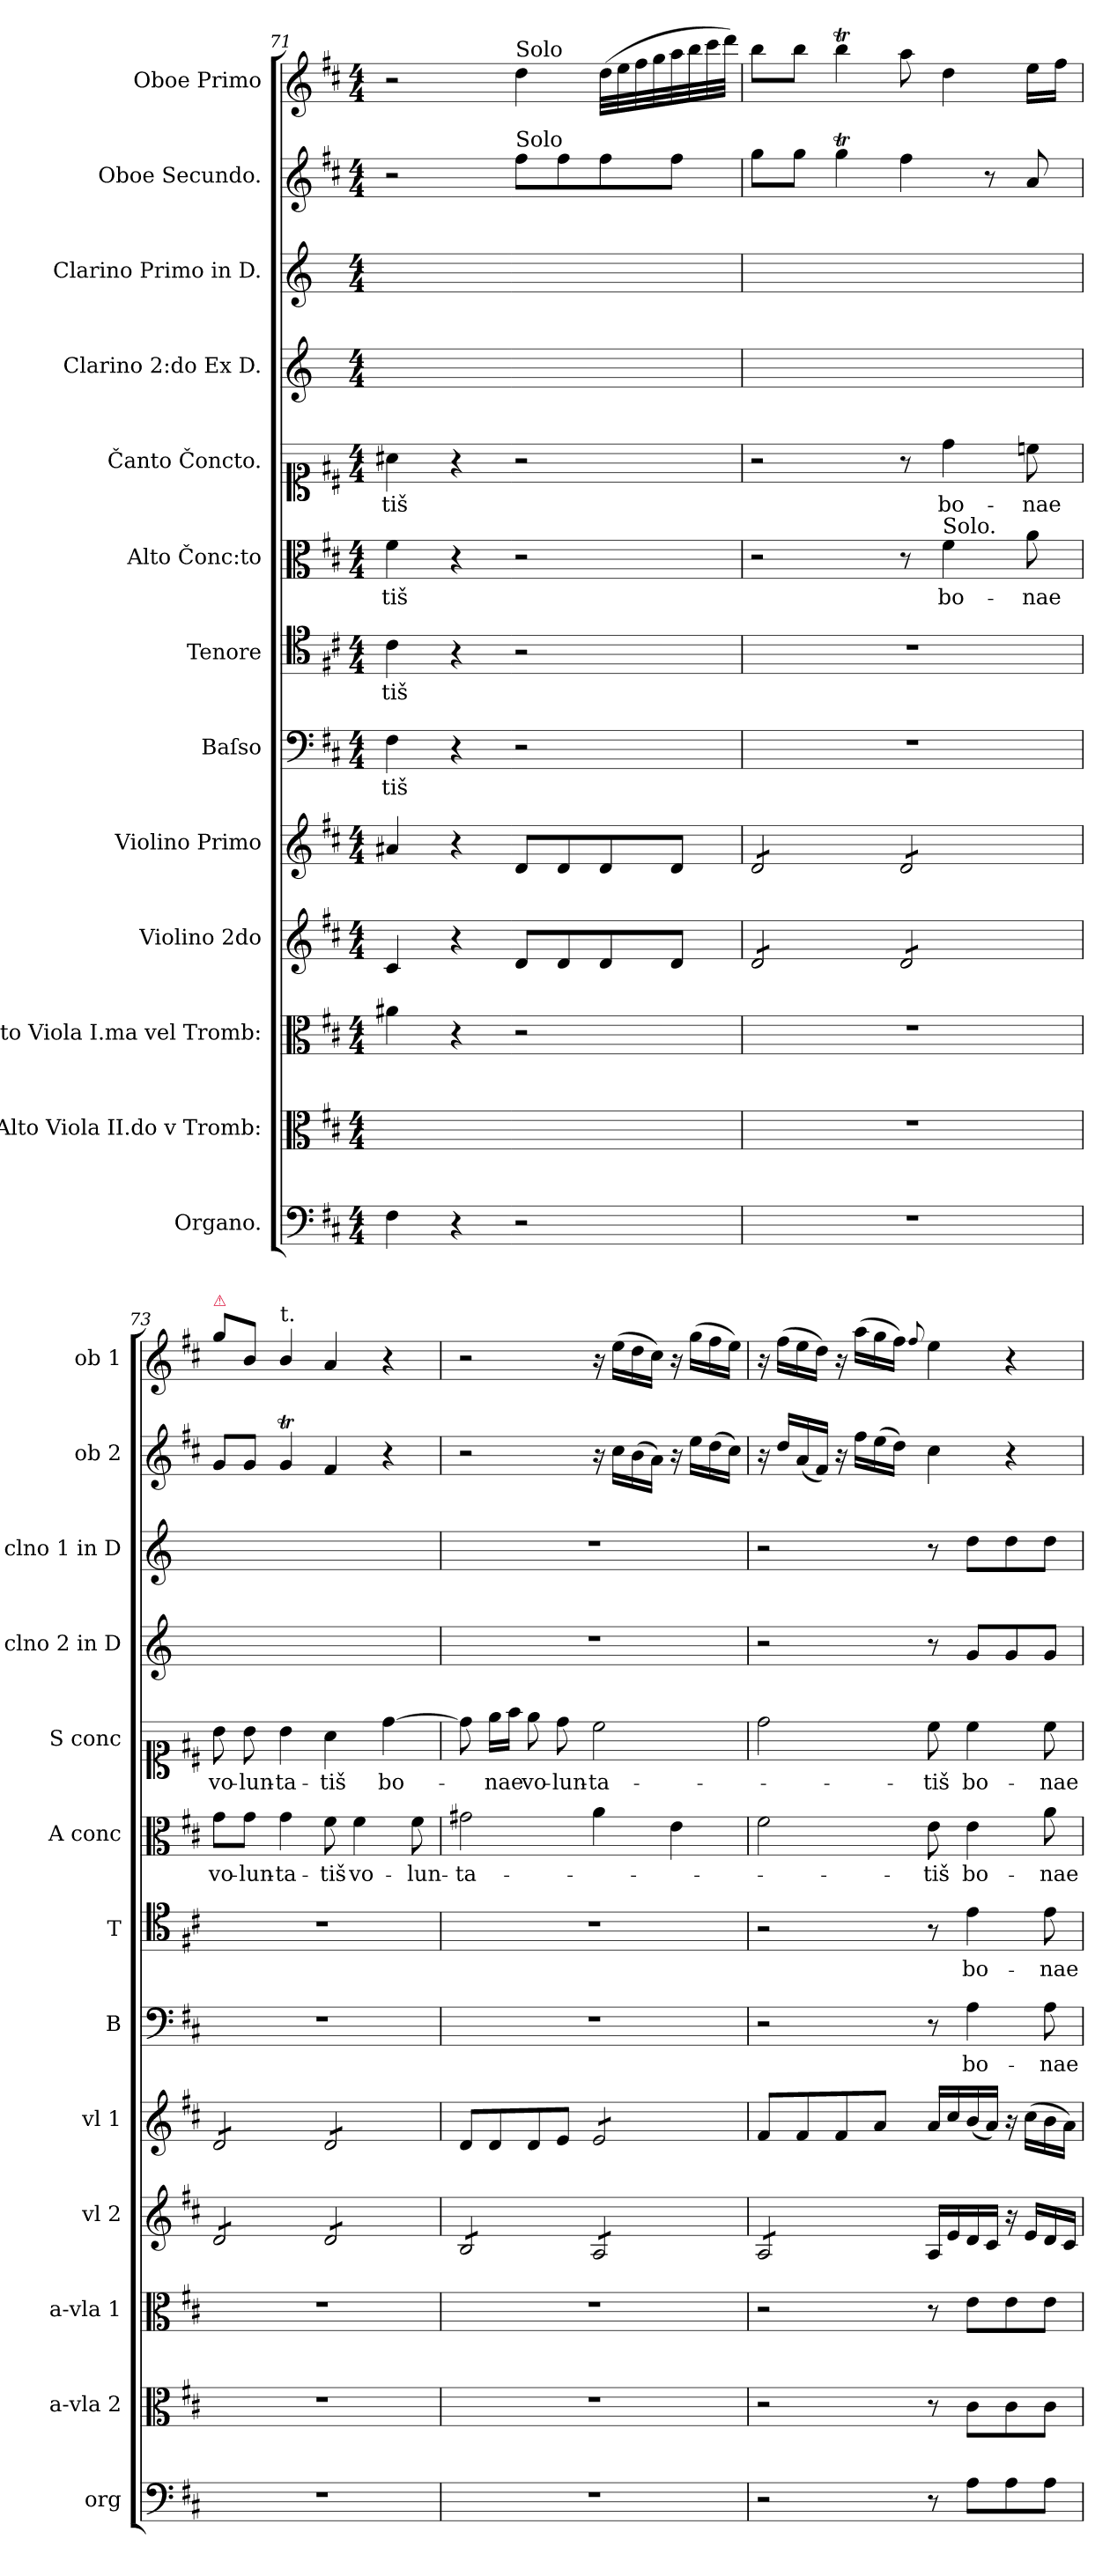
**kern	**kern	**kern	**kern	**dynam	**kern	**dynam	**kern	**text	**kern	**text	**kern	**text	**kern	**text	**kern	**kern	**kern	**kern
*part13	*part12	*part11	*part10	*part10	*part9	*part9	*part8	*part8	*part7	*part7	*part6	*part6	*part5	*part5	*part4	*part3	*part2	*part1
*staff13	*staff12	*staff11	*staff10	*staff10	*staff9	*staff9	*staff8	*staff8	*staff7	*staff7	*staff6	*staff6	*staff5	*staff5	*staff4	*staff3	*staff2	*staff1
*I"Organo.	*I"Alto Viola II.do v Tromb:	*I"Alto Viola I.ma vel Tromb:	*I"Violino 2do	*	*I"Violino Primo	*	*I"Baſso	*	*I"Tenore	*	*I"Alto Čonc:to	*	*I"Čanto Čoncto.	*	*I"Clarino 2:do Ex D.	*I"Clarino Primo in D.	*I"Oboe Secundo.	*I"Oboe Primo
*I'org	*I'a-vla 2	*I'a-vla 1	*I'vl 2	*	*I'vl 1	*	*I'B	*	*I'T	*	*I'A conc	*	*I'S conc	*	*I'clno 2 in D	*I'clno 1 in D	*I'ob 2	*I'ob 1
*clefF4	*clefC3	*clefC3	*clefG2	*	*clefG2	*	*clefF4	*	*clefC4	*	*clefC3	*	*clefC1	*	*clefG2	*clefG2	*clefG2	*clefG2
*	*	*	*	*	*	*	*	*	*	*	*	*	*	*	*ITrd-1c-2	*ITrd-1c-2	*	*
*k[f#c#]	*k[f#c#]	*k[f#c#]	*k[f#c#]	*	*k[f#c#]	*	*k[f#c#]	*	*k[f#c#]	*	*k[f#c#]	*	*k[f#c#]	*	*k[f#c#]	*k[f#c#]	*k[f#c#]	*k[f#c#]
*D:	*D:	*D:	*D:	*	*D:	*	*D:	*	*D:	*	*D:	*	*D:	*	*D:	*D:	*D:	*D:
*M4/4	*M4/4	*M4/4	*M4/4	*	*M4/4	*	*M4/4	*	*M4/4	*	*M4/4	*	*M4/4	*	*M4/4	*M4/4	*M4/4	*M4/4
=71	=71	=71	=71	=71	=71	=71	=71	=71	=71	=71	=71	=71	=71	=71	=71	=71	=71	=71
4F#\	1ryy	4a#X\	4c#/	.	4a#X/	.	4F#\	-tiš	4c#\	-tiš	4f#\	-tiš	4a#X\	-tiš	1ryy	1ryy	2r	2r
4r	.	4r	4r	.	4r	.	4r	.	4r	.	4r	.	4r	.	.	.	.	.
!	!	!	!	!	!	!	!	!	!	!	!	!	!	!	!	!	!	!LO:TX:a:t=Solo
!	!	!	!	!	!	!	!	!	!	!	!	!	!	!	!	!	!LO:TX:a:t=Solo	!
!	!	!	!	!LO:DY:a	!	!LO:DY:a	!	!	!	!	!	!	!	!	!	!	!	!
2r	.	2r	8d/L	pia	8d/L	pio	2r	.	2r	.	2r	.	2r	.	.	.	8ff#\L	4dd\
.	.	.	8d/	.	8d/	.	.	.	.	.	.	.	.	.	.	.	8ff#\	.
.	.	.	8d/	.	8d/	.	.	.	.	.	.	.	.	.	.	.	8ff#\	(32dd\LLL
.	.	.	.	.	.	.	.	.	.	.	.	.	.	.	.	.	.	32ee\
.	.	.	.	.	.	.	.	.	.	.	.	.	.	.	.	.	.	32ff#\
.	.	.	.	.	.	.	.	.	.	.	.	.	.	.	.	.	.	32gg\
.	.	.	8d/J	.	8d/J	.	.	.	.	.	.	.	.	.	.	.	8ff#\J	32aa\
.	.	.	.	.	.	.	.	.	.	.	.	.	.	.	.	.	.	32bb\
.	.	.	.	.	.	.	.	.	.	.	.	.	.	.	.	.	.	32ccc#\
.	.	.	.	.	.	.	.	.	.	.	.	.	.	.	.	.	.	32ddd\JJJ)
=72	=72	=72	=72	=72	=72	=72	=72	=72	=72	=72	=72	=72	=72	=72	=72	=72	=72	=72
*	*	*	*tremolo	*	*	*	*	*	*	*	*	*	*	*	*	*	*	*
*	*	*	*	*	*tremolo	*	*	*	*	*	*	*	*	*	*	*	*	*
1r	1r	1r	8d/L	.	8d/L	.	1r	.	1r	.	2r	.	2r	.	1ryy	1ryy	8gg\L	8bb\L
.	.	.	8d/	.	8d/	.	.	.	.	.	.	.	.	.	.	.	8gg\J	8bb\J
.	.	.	8d/	.	8d/	.	.	.	.	.	.	.	.	.	.	.	4ggT\	4bbT\
.	.	.	8d/J	.	8d/J	.	.	.	.	.	.	.	.	.	.	.	.	.
.	.	.	8d/L	.	8d/L	.	.	.	.	.	8r	.	8r	.	.	.	4ff#\	8aa\
!	!	!	!	!	!	!	!	!	!	!	!LO:TX:a:t=Solo.	!	!	!	!	!	!	!
.	.	.	8d/	.	8d/	.	.	.	.	.	4f#\	bo-	4dd\	bo-	.	.	.	4dd\
.	.	.	8d/	.	8d/	.	.	.	.	.	.	.	.	.	.	.	8r	.
.	.	.	8d/J	.	8d/J	.	.	.	.	.	8a\	-nae	8ccn\	-nae	.	.	8a/	16ee\LL
.	.	.	.	.	.	.	.	.	.	.	.	.	.	.	.	.	.	16ff#\JJ
=73	=73	=73	=73	=73	=73	=73	=73	=73	=73	=73	=73	=73	=73	=73	=73	=73	=73	=73
!	!	!	!	!	!	!	!	!	!	!	!	!	!	!	!	!	!	!LO:TX:a:color=crimson:t=⚠
1r	1r	1r	8d/L	.	8d/L	.	1r	.	1r	.	8g\L	vo-	8b\	vo-	1ryy	1ryy	8g/L	8gg\L
.	.	.	8d/	.	8d/	.	.	.	.	.	8g\J	-lun-	8b\	-lun-	.	.	8g/J	8b/J
!	!	!	!	!	!	!	!	!	!	!	!	!	!	!	!	!	!	!LO:TX:a:t=t.
.	.	.	8d/	.	8d/	.	.	.	.	.	4g\	-ta-	4b\	-ta-	.	.	4gT/	4b/
.	.	.	8d/J	.	8d/J	.	.	.	.	.	.	.	.	.	.	.	.	.
.	.	.	8d/L	.	8d/L	.	.	.	.	.	8f#\	-tiš	4a\	-tiš	.	.	4f#/	4a/
.	.	.	8d/	.	8d/	.	.	.	.	.	4f#\	vo-	.	.	.	.	.	.
.	.	.	8d/	.	8d/	.	.	.	.	.	.	.	[4dd\	bo-	.	.	4r	4r
.	.	.	8d/J	.	8d/J	.	.	.	.	.	8f#\	-lun-	.	.	.	.	.	.
*	*	*	*	*	*Xtremolo	*	*	*	*	*	*	*	*	*	*	*	*	*
=74	=74	=74	=74	=74	=74	=74	=74	=74	=74	=74	=74	=74	=74	=74	=74	=74	=74	=74
1r	1r	1r	8B/L	.	8d/L	.	1r	.	1r	.	2g#X\	-ta-	8dd\]	.	1r	1r	2r	2r
.	.	.	8B/	.	8d/	.	.	.	.	.	.	.	16ee\LL	-nae	.	.	.	.
.	.	.	.	.	.	.	.	.	.	.	.	.	16ff#\JJ	.	.	.	.	.
.	.	.	8B/	.	8d/	.	.	.	.	.	.	.	8ee\	vo-	.	.	.	.
.	.	.	8B/J	.	8e/J	.	.	.	.	.	.	.	8dd\	-lun-	.	.	.	.
*	*	*	*	*	*tremolo	*	*	*	*	*	*	*	*	*	*	*	*	*
.	.	.	8A/L	.	8e/L	.	.	.	.	.	4a\	.	2cc#\	-ta-	.	.	16r	16r
.	.	.	.	.	.	.	.	.	.	.	.	.	.	.	.	.	16cc#\LL	(16ee\LL
.	.	.	8A/	.	8e/	.	.	.	.	.	.	.	.	.	.	.	(16b\	16dd\
.	.	.	.	.	.	.	.	.	.	.	.	.	.	.	.	.	16a\JJ)	16cc#\JJ)
.	.	.	8A/	.	8e/	.	.	.	.	.	4e\	.	.	.	.	.	16r	16r
.	.	.	.	.	.	.	.	.	.	.	.	.	.	.	.	.	16ee\LL	(16gg\LL
.	.	.	8A/J	.	8e/J	.	.	.	.	.	.	.	.	.	.	.	(16dd\	16ff#\
*	*	*	*	*	*Xtremolo	*	*	*	*	*	*	*	*	*	*	*	*	*
.	.	.	.	.	.	.	.	.	.	.	.	.	.	.	.	.	16cc#\JJ)	16ee\JJ)
=75	=75	=75	=75	=75	=75	=75	=75	=75	=75	=75	=75	=75	=75	=75	=75	=75	=75	=75
2r	2r	2r	8A/L	.	8f#/L	.	2r	.	2r	.	2f#\	.	2dd\	.	2r	2r	16r	16r
.	.	.	.	.	.	.	.	.	.	.	.	.	.	.	.	.	16dd/LL	(16ff#\LL
.	.	.	8A/	.	8f#/	.	.	.	.	.	.	.	.	.	.	.	(16a/	16ee\
.	.	.	.	.	.	.	.	.	.	.	.	.	.	.	.	.	16f#/JJ)	16dd\JJ)
.	.	.	8A/	.	8f#/	.	.	.	.	.	.	.	.	.	.	.	16r	16r
.	.	.	.	.	.	.	.	.	.	.	.	.	.	.	.	.	16ff#\LL	(16aa\LL
.	.	.	8A/J	.	8a/J	.	.	.	.	.	.	.	.	.	.	.	(16ee\	16gg\
*	*	*	*Xtremolo	*	*	*	*	*	*	*	*	*	*	*	*	*	*	*
.	.	.	.	.	.	.	.	.	.	.	.	.	.	.	.	.	16dd\JJ)	16ff#\JJ)
.	.	.	.	.	.	.	.	.	.	.	.	.	.	.	.	.	.	8qqff#/
!	!	!	!	!	!	!LO:DY:b	!	!	!	!	!	!	!	!	!	!	!	!
8r	8r	8r	16A/LL	.	16a/LL	for.	8r	.	8r	.	8e\	-tiš	8cc#\	-tiš	8r	8r	4cc#\	4ee\
.	.	.	16e/	for	16cc#/	.	.	.	.	.	.	.	.	.	.	.	.	.
8A\L	8c#\L	8e\L	16d/	.	(16b/	.	4A\	bo-	4e\	bo-	4e\	bo-	4cc#\	bo-	8a/L	8ee\L	.	.
.	.	.	16c#/JJ	.	16a/JJ)	.	.	.	.	.	.	.	.	.	.	.	.	.
8A\	8c#\	8e\	16r	.	16r	.	.	.	.	.	.	.	.	.	8a/	8ee\	4r	4r
.	.	.	16e/LL	.	(16cc#\LL	.	.	.	.	.	.	.	.	.	.	.	.	.
8A\J	8c#\J	8e\J	16d/	.	16b\	.	8A\	-nae	8e\	-nae	8a\	-nae	8cc#\	-nae	8a/J	8ee\J	.	.
.	.	.	16c#/JJ	.	16a\JJ)	.	.	.	.	.	.	.	.	.	.	.	.	.
=	=	=	=	=	=	=	=	=	=	=	=	=	=	=	=	=	=	=
*-	*-	*-	*-	*-	*-	*-	*-	*-	*-	*-	*-	*-	*-	*-	*-	*-	*-	*-
